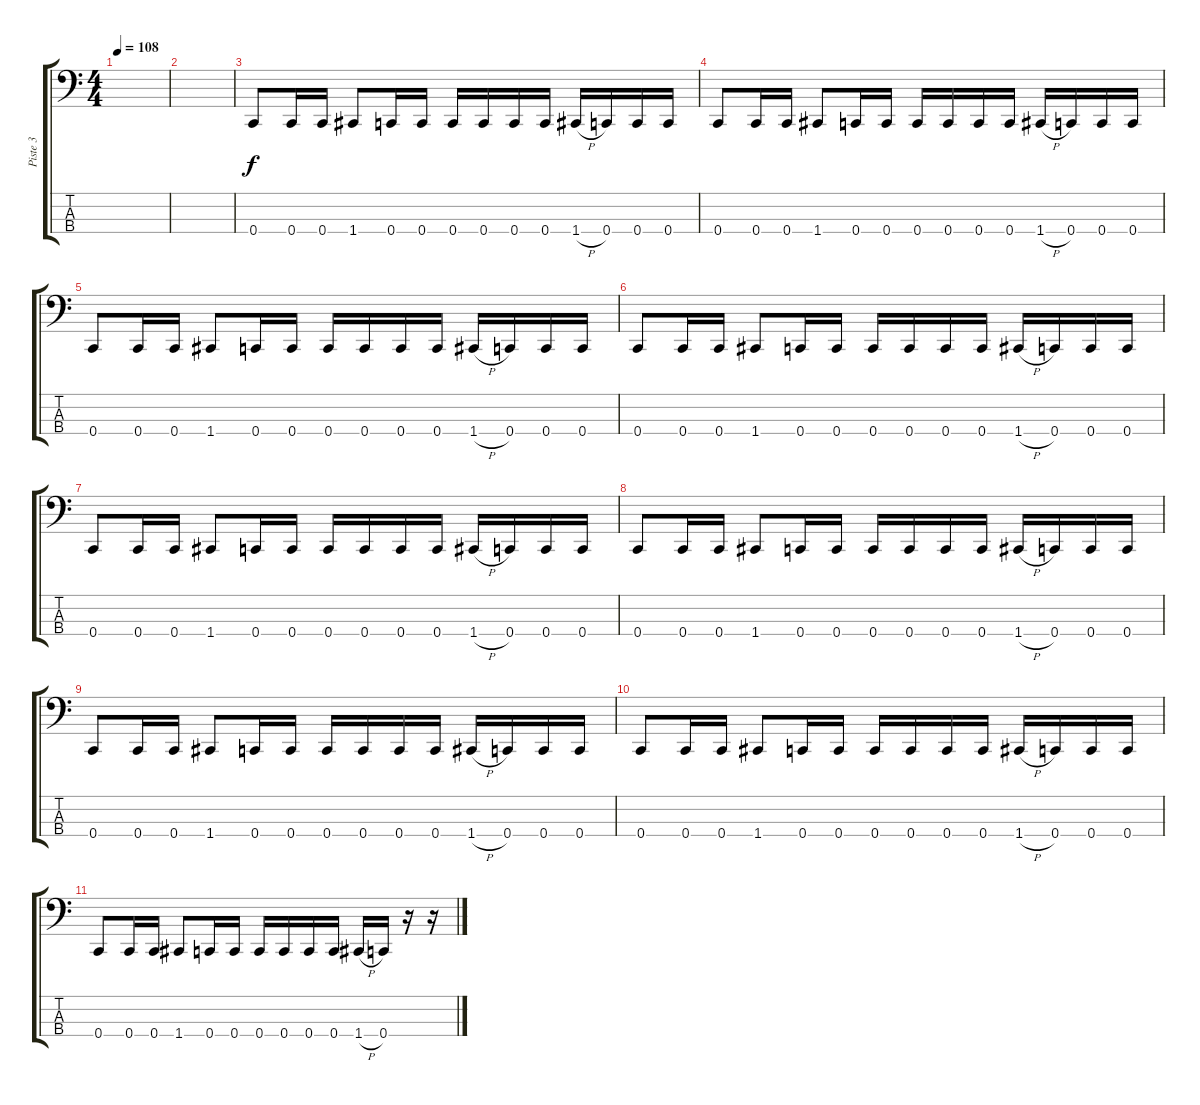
\track ("Piste 3" "Piste 3") {instrument electricbassfinger}
\staff {score tabs}
\tuning (F2 C2 G1 C1) {hide}
\ts (4 4)
\tempo 108
\clef f4
\ks c
|
|
0.4.8 0.4.16 0.4.16 1.4.8 0.4.16 0.4.16 0.4.16 0.4.16 0.4.16 0.4.16 1.4{h}.16 0.4.16 0.4.16 0.4.16 |
0.4.8 0.4.16 0.4.16 1.4.8 0.4.16 0.4.16 0.4.16 0.4.16 0.4.16 0.4.16 1.4{h}.16 0.4.16 0.4.16 0.4.16 |
0.4.8 0.4.16 0.4.16 1.4.8 0.4.16 0.4.16 0.4.16 0.4.16 0.4.16 0.4.16 1.4{h}.16 0.4.16 0.4.16 0.4.16 |
0.4.8 0.4.16 0.4.16 1.4.8 0.4.16 0.4.16 0.4.16 0.4.16 0.4.16 0.4.16 1.4{h}.16 0.4.16 0.4.16 0.4.16 |
0.4.8 0.4.16 0.4.16 1.4.8 0.4.16 0.4.16 0.4.16 0.4.16 0.4.16 0.4.16 1.4{h}.16 0.4.16 0.4.16 0.4.16 |
0.4.8 0.4.16 0.4.16 1.4.8 0.4.16 0.4.16 0.4.16 0.4.16 0.4.16 0.4.16 1.4{h}.16 0.4.16 0.4.16 0.4.16 |
0.4.8 0.4.16 0.4.16 1.4.8 0.4.16 0.4.16 0.4.16 0.4.16 0.4.16 0.4.16 1.4{h}.16 0.4.16 0.4.16 0.4.16 |
0.4.8 0.4.16 0.4.16 1.4.8 0.4.16 0.4.16 0.4.16 0.4.16 0.4.16 0.4.16 1.4{h}.16 0.4.16 0.4.16 0.4.16 |
0.4.8 0.4.16 0.4.16 1.4.8 0.4.16 0.4.16 0.4.16 0.4.16 0.4.16 0.4.16 1.4{h}.16 0.4.16 r.16 r.16
